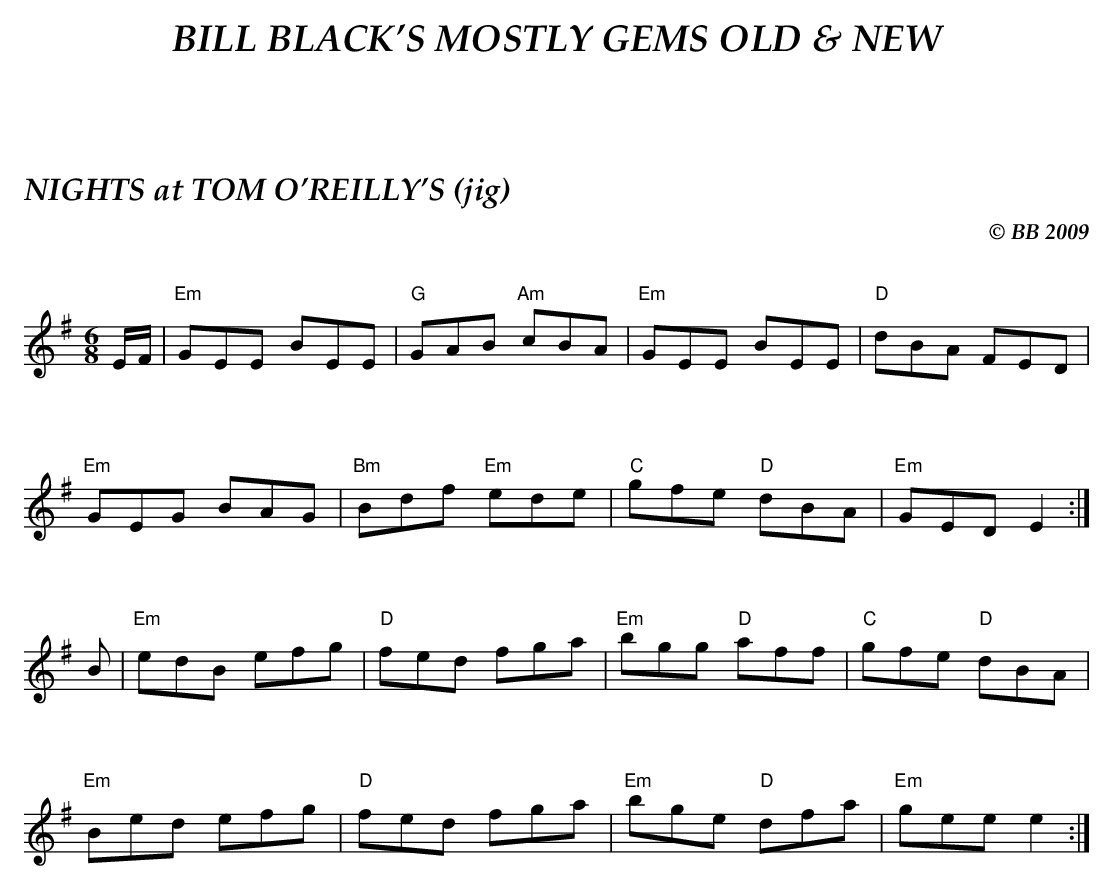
X:1
T:NIGHTS at TOM O'REILLY'S (jig)
C:© BB 2009
L:1/8
M:6/8
Q:1/4=160
K:Em
E/F/|"Em"GEE BEE|"G"GAB "Am"cBA|"Em"GEE BEE| "D"dBA FED|
"Em"GEG BAG|"Bm"Bdf "Em"ede|"C"gfe "D"dBA|"Em"GED E2 :|
B|"Em"edB efg|"D"fed fga|"Em"bgg "D"aff|"C"gfe "D"dBA|
"Em"Bed efg|"D"fed fga|"Em"bge "D"dfa|"Em"gee e2 :|
